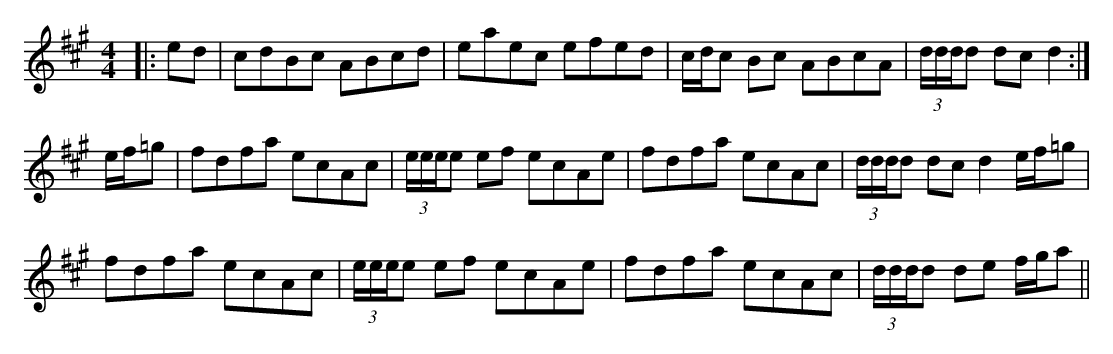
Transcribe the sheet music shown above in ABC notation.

X:1
M:4/4
K:A
|:ed|cdBc ABcd|eaec efed|c/d/c Bc ABcA|(3d/d/d/d dc d2:|
e/f/=g|fdfa ecAc|(3e/e/e/e ef ecAe|fdfa ecAc|(3d/d/d/d dc d2 e/f/=g|
fdfa ecAc|(3e/e/e/e ef ecAe|fdfa ecAc|(3d/d/d/d de f/g/a||
